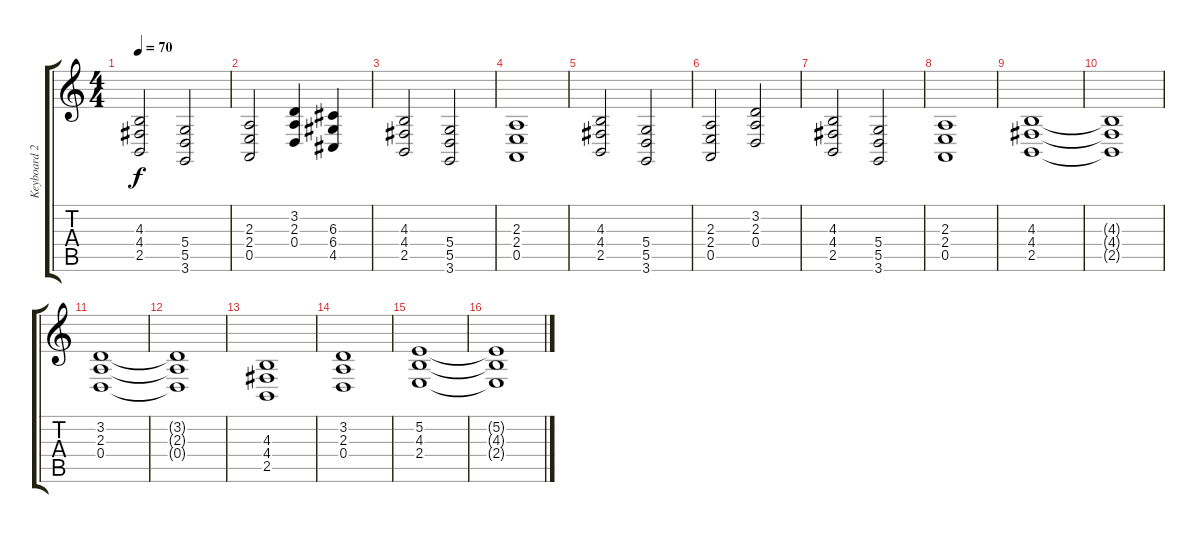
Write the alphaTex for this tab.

\track ("Keyboard 2" "Keyboard 2") {instrument stringensemble1}
\staff {score tabs}
\tuning (E4 B3 G3 D3 A2 E2) {hide}
\ts (4 4)
\tempo 70
\clef g2
\ks c
(4.3 4.4 2.5).2{dy f instrument stringensemble1} (5.4 5.5 3.6).2 |
(2.3 2.4 0.5).2 (3.2 2.3 0.4).4 (6.3 6.4 4.5).4 |
(4.3 4.4 2.5).2 (5.4 5.5 3.6).2 |
(2.3 2.4 0.5).1 |
(4.3 4.4 2.5).2 (5.4 5.5 3.6).2 |
(2.3 2.4 0.5).2 (3.2 2.3 0.4).2 |
(4.3 4.4 2.5).2 (5.4 5.5 3.6).2 |
(2.3 2.4 0.5).1 |
(4.3 4.4 2.5).1{volume 10} |
(4.3{t} 4.4{t} 2.5{t}).1 |
(3.2 2.3 0.4).1 |
(3.2{t} 2.3{t} 0.4{t}).1 |
(4.3 4.4 2.5).1 |
(3.2 2.3 0.4).1 |
(5.2 4.3 2.4).1 |
(5.2{t} 4.3{t} 2.4{t}).1
